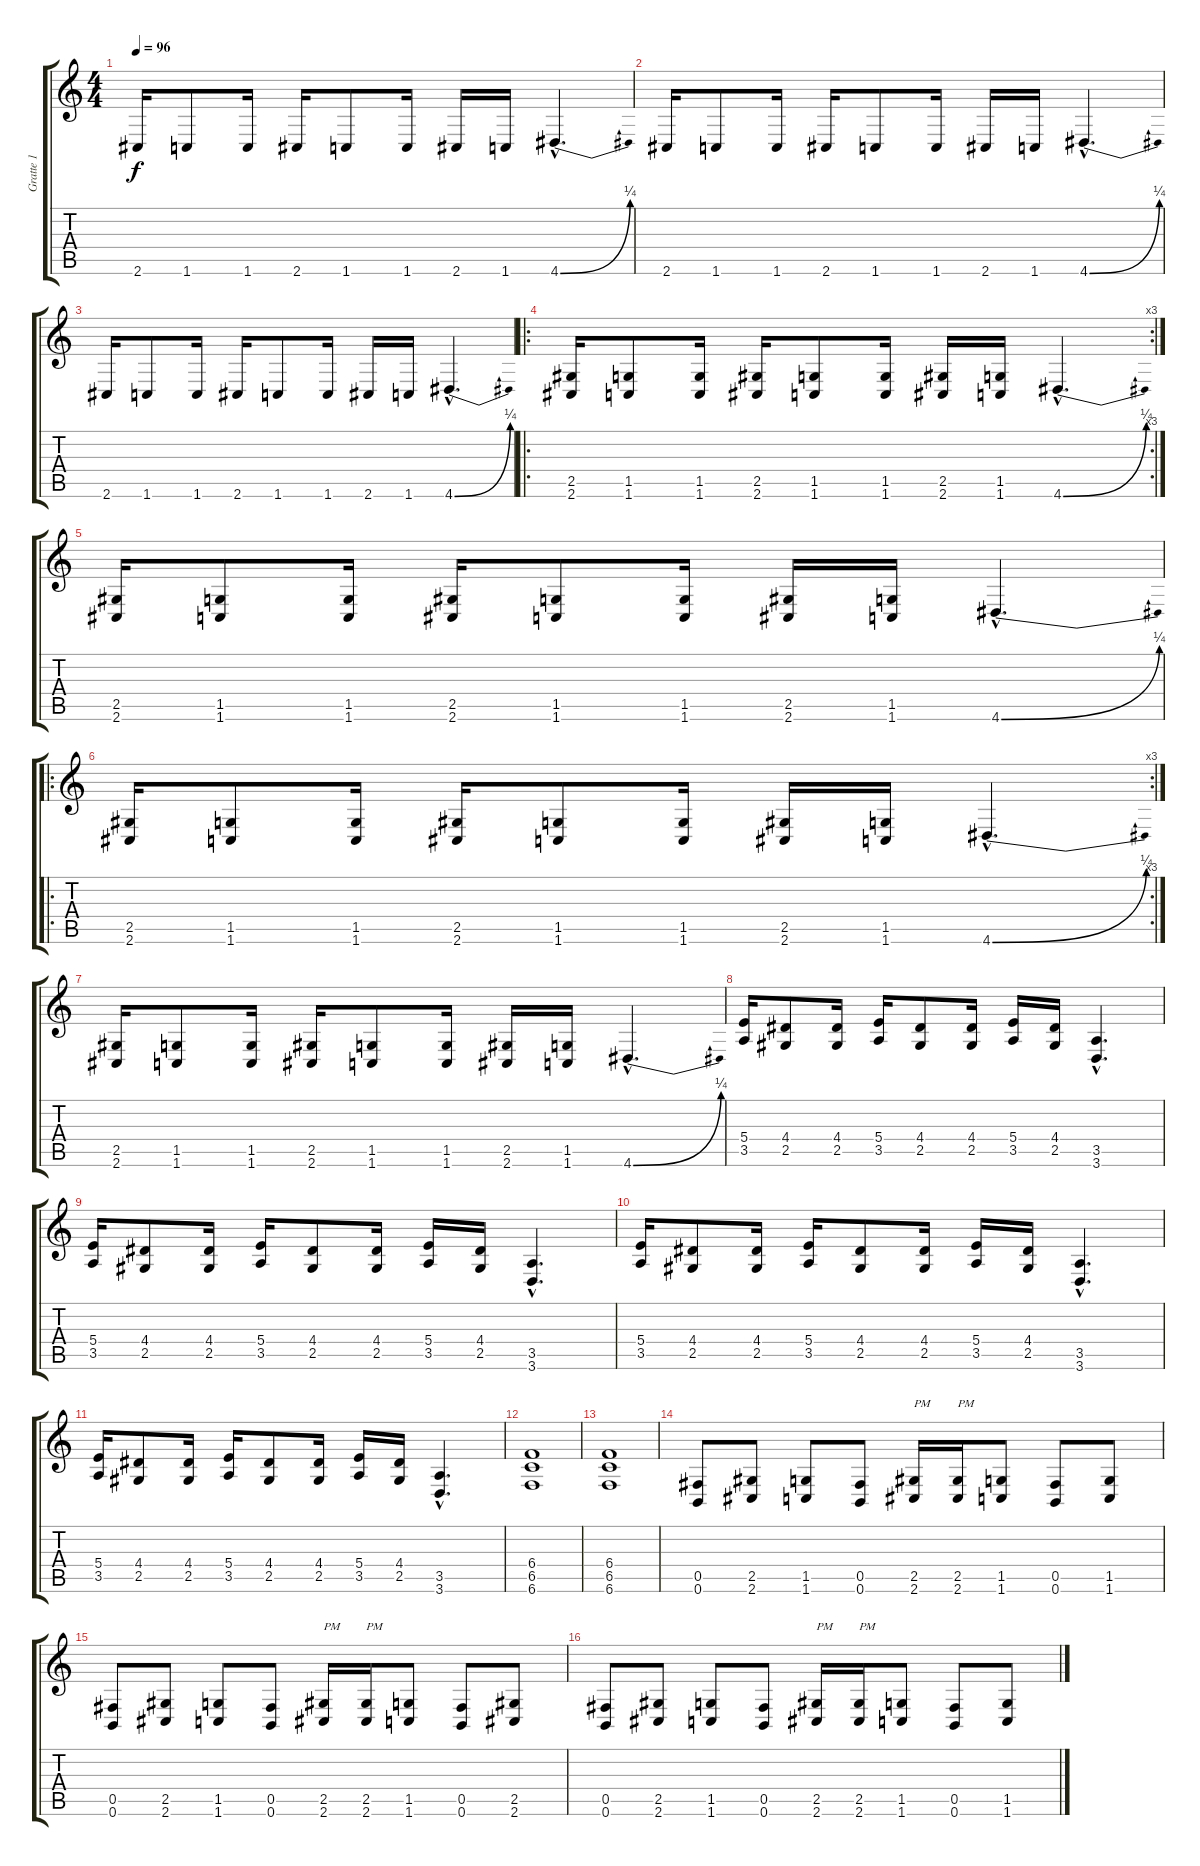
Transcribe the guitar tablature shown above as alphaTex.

\track ("Gratte 1" "Gratte 1") {instrument distortionguitar}
\staff {score tabs}
\tuning (Db4 Ab3 E3 B2 Gb2 B1) {hide}
\ts (4 4)
\tempo 96
\clef g2
\ks c
2.6.16{dy f} 1.6.8 1.6.16 2.6.16 1.6.8 1.6.16 2.6.16 1.6.16 4.6{be (bend 0 0 60 1) hac}.4{d} |
2.6.16 1.6.8 1.6.16 2.6.16 1.6.8 1.6.16 2.6.16 1.6.16 4.6{be (bend 0 0 60 1) hac}.4{d} |
2.6.16 1.6.8 1.6.16 2.6.16 1.6.8 1.6.16 2.6.16 1.6.16 4.6{be (bend 0 0 60 1) hac}.4{d} |
\ro
\rc 3
(2.5 2.6).16 (1.5 1.6).8 (1.5 1.6).16 (2.5 2.6).16 (1.5 1.6).8 (1.5 1.6).16 (2.5 2.6).16 (1.5 1.6).16 4.6{be (bend 0 0 60 1) hac}.4{d} |
(2.5 2.6).16 (1.5 1.6).8 (1.5 1.6).16 (2.5 2.6).16 (1.5 1.6).8 (1.5 1.6).16 (2.5 2.6).16 (1.5 1.6).16 4.6{be (bend 0 0 60 1) hac}.4{d} |
\ro
\rc 3
(2.5 2.6).16 (1.5 1.6).8 (1.5 1.6).16 (2.5 2.6).16 (1.5 1.6).8 (1.5 1.6).16 (2.5 2.6).16 (1.5 1.6).16 4.6{be (bend 0 0 60 1) hac}.4{d} |
(2.5 2.6).16 (1.5 1.6).8 (1.5 1.6).16 (2.5 2.6).16 (1.5 1.6).8 (1.5 1.6).16 (2.5 2.6).16 (1.5 1.6).16 4.6{be (bend 0 0 60 1) hac}.4{d} |
(5.4 3.5).16 (4.4 2.5).8 (4.4 2.5).16 (5.4 3.5).16 (4.4 2.5).8 (4.4 2.5).16 (5.4 3.5).16 (4.4 2.5).16 (3.5{hac} 3.6{hac}).4{d} |
(5.4 3.5).16 (4.4 2.5).8 (4.4 2.5).16 (5.4 3.5).16 (4.4 2.5).8 (4.4 2.5).16 (5.4 3.5).16 (4.4 2.5).16 (3.5{hac} 3.6{hac}).4{d} |
(5.4 3.5).16 (4.4 2.5).8 (4.4 2.5).16 (5.4 3.5).16 (4.4 2.5).8 (4.4 2.5).16 (5.4 3.5).16 (4.4 2.5).16 (3.5{hac} 3.6{hac}).4{d} |
(5.4 3.5).16 (4.4 2.5).8 (4.4 2.5).16 (5.4 3.5).16 (4.4 2.5).8 (4.4 2.5).16 (5.4 3.5).16 (4.4 2.5).16 (3.5{hac} 3.6{hac}).4{d} |
(6.4 6.5 6.6).1 |
(6.4 6.5 6.6).1 |
(0.5 0.6).8 (2.5 2.6).8 (1.5 1.6).8 (0.5 0.6).8 (2.5 2.6).16{txt "PM"} (2.5 2.6).16{txt "PM"} (1.5 1.6).8 (0.5 0.6).8 (1.5 1.6).8 |
(0.5 0.6).8 (2.5 2.6).8 (1.5 1.6).8 (0.5 0.6).8 (2.5 2.6).16{txt "PM"} (2.5 2.6).16{txt "PM"} (1.5 1.6).8 (0.5 0.6).8 (2.5 2.6).8 |
(0.5 0.6).8 (2.5 2.6).8 (1.5 1.6).8 (0.5 0.6).8 (2.5 2.6).16{txt "PM"} (2.5 2.6).16{txt "PM"} (1.5 1.6).8 (0.5 0.6).8 (1.5 1.6).8
